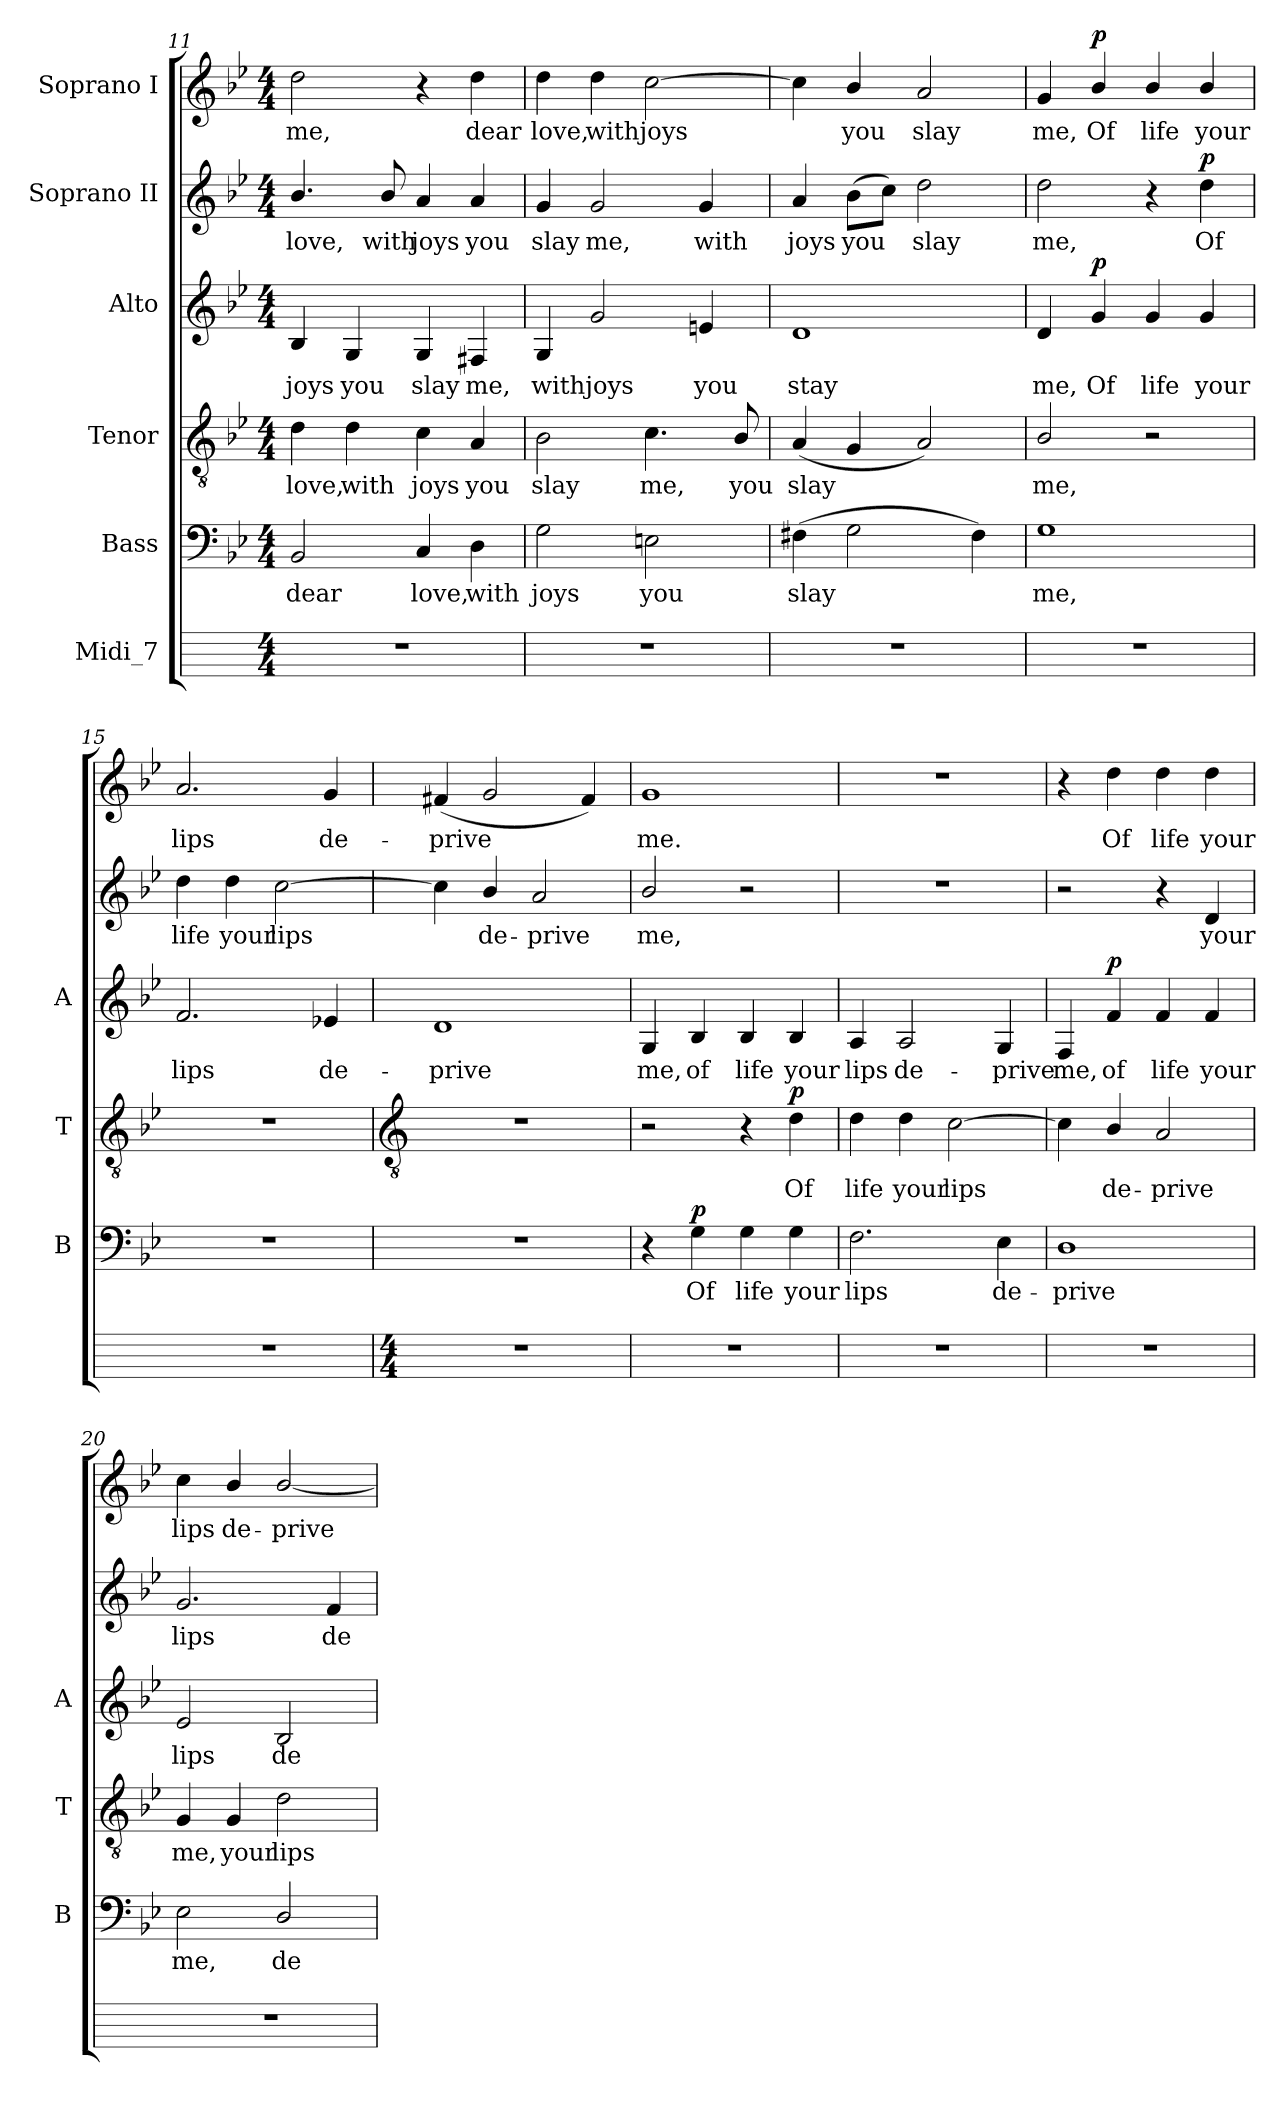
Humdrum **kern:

**kern	**kern	**text	**dynam	**kern	**text	**dynam	**kern	**text	**dynam	**kern	**text	**dynam	**kern	**text	**dynam
*part6	*part5	*part5	*part5	*part4	*part4	*part4	*part3	*part3	*part3	*part2	*part2	*part2	*part1	*part1	*part1
*staff6	*staff5	*staff5	*staff5	*staff4	*staff4	*staff4	*staff3	*staff3	*staff3	*staff2	*staff2	*staff2	*staff1	*staff1	*staff1
*I"Midi_7	*I"Bass	*	*	*I"Tenor	*	*	*I"Alto	*	*	*I"Soprano II	*	*	*I"Soprano I	*	*
*	*I'B	*	*	*I'T	*	*	*I'A	*	*	*	*	*	*	*	*
!!LO:LB:g=z
*	*clefF4	*	*	*clefGv2	*	*	*clefG2	*	*	*clefG2	*	*	*clefG2	*	*
*	*k[b-e-]	*	*	*k[b-e-]	*	*	*k[b-e-]	*	*	*k[b-e-]	*	*	*k[b-e-]	*	*
*	*B-:	*	*	*B-:	*	*	*B-:	*	*	*B-:	*	*	*B-:	*	*
*M4/4	*M4/4	*	*	*M4/4	*	*	*M4/4	*	*	*M4/4	*	*	*M4/4	*	*
=11	=11	=11	=11	=11	=11	=11	=11	=11	=11	=11	=11	=11	=11	=11	=11
!	!	!LO:LY:b	!	!	!LO:LY:b	!	!	!LO:LY:b	!	!	!LO:LY:b	!	!	!LO:LY:b	!
1r	2BB-	dear	.	4d	love,	.	4B-	joys	.	4.b-/	love,	.	2dd	me,	.
!	!	!	!	!	!LO:LY:b	!	!	!LO:LY:b	!	!	!	!	!	!	!
.	.	.	.	4d	with	.	4G	you	.	.	.	.	.	.	.
!	!	!	!	!	!	!	!	!	!	!	!LO:LY:b	!	!	!	!
.	.	.	.	.	.	.	.	.	.	8b-/	with	.	.	.	.
!	!	!LO:LY:b	!	!	!LO:LY:b	!	!	!LO:LY:b	!	!	!LO:LY:b	!	!	!	!
.	4C	love,	.	4c	joys	.	4G	slay	.	4a	joys	.	4r	.	.
!	!	!LO:LY:b	!	!	!LO:LY:b	!	!	!LO:LY:b	!	!	!LO:LY:b	!	!	!LO:LY:b	!
.	4D	with	.	4A	you	.	4F#X	me,	.	4a	you	.	4dd	dear	.
=12	=12	=12	=12	=12	=12	=12	=12	=12	=12	=12	=12	=12	=12	=12	=12
!	!	!LO:LY:b	!	!	!LO:LY:b	!	!	!LO:LY:b	!	!	!LO:LY:b	!	!	!LO:LY:b	!
1r	2G	joys	.	2B-	slay	.	4G	with	.	4g	slay	.	4dd	love,	.
!	!	!	!	!	!	!	!	!LO:LY:b	!	!	!LO:LY:b	!	!	!LO:LY:b	!
.	.	.	.	.	.	.	2g	joys	.	2g	me,	.	4dd	with	.
!	!	!LO:LY:b	!	!	!LO:LY:b	!	!	!	!	!	!	!	!	!LO:LY:b	!
.	2En	you	.	4.c	me,	.	.	.	.	.	.	.	[2cc	joys	.
!	!	!	!	!	!	!	!	!LO:LY:b	!	!	!LO:LY:b	!	!	!	!
.	.	.	.	.	.	.	4en	you	.	4g	with	.	.	.	.
!	!	!	!	!	!LO:LY:b	!	!	!	!	!	!	!	!	!	!
.	.	.	.	8B-/	you	.	.	.	.	.	.	.	.	.	.
=13	=13	=13	=13	=13	=13	=13	=13	=13	=13	=13	=13	=13	=13	=13	=13
!	!	!LO:LY:b	!	!	!LO:LY:b	!	!	!LO:LY:b	!	!	!LO:LY:b	!	!	!	!
1r	(>4F#X	slay	.	(<4A/	slay	.	1d	stay	.	4a	joys	.	4cc]	.	.
!	!	!	!	!	!	!	!	!	!	!	!LO:LY:b	!	!	!LO:LY:b	!
.	2G	.	.	4G	.	.	.	.	.	(>8b-L	you	.	4b-/	you	.
.	.	.	.	.	.	.	.	.	.	8ccJ)	.	.	.	.	.
!	!	!	!	!	!	!	!	!	!	!	!LO:LY:b	!	!	!LO:LY:b	!
.	.	.	.	2A)	.	.	.	.	.	2dd	slay	.	2a	slay	.
.	4F#)	.	.	.	.	.	.	.	.	.	.	.	.	.	.
=14	=14	=14	=14	=14	=14	=14	=14	=14	=14	=14	=14	=14	=14	=14	=14
!	!	!LO:LY:b	!	!	!LO:LY:b	!	!	!LO:LY:b	!	!	!LO:LY:b	!	!	!LO:LY:b	!
1r	1G	me,	.	2B-/	me,	.	4d	me,	.	2dd	me,	.	4g	me,	.
!	!	!	!	!	!	!	!	!LO:LY:b	!LO:DY:b	!	!	!	!	!LO:LY:b	!LO:DY:b
.	.	.	.	.	.	.	4g	Of	p	.	.	.	4b-/	Of	p
!	!	!	!	!	!	!	!	!LO:LY:b	!	!	!	!	!	!LO:LY:b	!
.	.	.	.	2r	.	.	4g	life	.	4r	.	.	4b-/	life	.
!	!	!	!	!	!	!	!	!LO:LY:b	!	!	!LO:LY:b	!LO:DY:b	!	!LO:LY:b	!
.	.	.	.	.	.	.	4g	your	.	4dd	Of	p	4b-/	your	.
=15	=15	=15	=15	=15	=15	=15	=15	=15	=15	=15	=15	=15	=15	=15	=15
!	!	!	!	!	!	!	!	!LO:LY:b	!	!	!LO:LY:b	!	!	!LO:LY:b	!
1r	1r	.	.	1r	.	.	2.f	lips	.	4dd	life	.	2.a	lips	.
!	!	!	!	!	!	!	!	!	!	!	!LO:LY:b	!	!	!	!
.	.	.	.	.	.	.	.	.	.	4dd	your	.	.	.	.
!	!	!	!	!	!	!	!	!	!	!	!LO:LY:b	!	!	!	!
.	.	.	.	.	.	.	.	.	.	[2cc	lips	.	.	.	.
!	!	!	!	!	!	!	!	!LO:LY:b	!	!	!	!	!	!LO:LY:b	!
.	.	.	.	.	.	.	4e-X	de-	.	.	.	.	4g	de-	.
!!LO:LB:g=z
=16	=16	=16	=16	=16	=16	=16	=16	=16	=16	=16	=16	=16	=16	=16	=16
*	*	*	*	*clefGv2	*	*	*	*	*	*	*	*	*	*	*
*M4/4	*	*	*	*	*	*	*	*	*	*	*	*	*	*	*
!	!	!	!	!	!	!	!	!LO:LY:b	!	!	!	!	!	!LO:LY:b	!
1r	1r	.	.	1r	.	.	1d	-prive	.	4cc]	.	.	(<4f#X	-prive	.
!	!	!	!	!	!	!	!	!	!	!	!LO:LY:b	!	!	!	!
.	.	.	.	.	.	.	.	.	.	4b-/	de-	.	2g	.	.
!	!	!	!	!	!	!	!	!	!	!	!LO:LY:b	!	!	!	!
.	.	.	.	.	.	.	.	.	.	2a	-prive	.	.	.	.
.	.	.	.	.	.	.	.	.	.	.	.	.	4f#)	.	.
=17	=17	=17	=17	=17	=17	=17	=17	=17	=17	=17	=17	=17	=17	=17	=17
!	!	!	!	!	!	!	!	!LO:LY:b	!	!	!LO:LY:b	!	!	!LO:LY:b	!
1r	4r	.	.	2r	.	.	4G	me,	.	2b-/	me,	.	1g	me.	.
!	!	!LO:LY:b	!LO:DY:b	!	!	!	!	!LO:LY:b	!	!	!	!	!	!	!
.	4G	Of	p	.	.	.	4B-	of	.	.	.	.	.	.	.
!	!	!LO:LY:b	!	!	!	!	!	!LO:LY:b	!	!	!	!	!	!	!
.	4G	life	.	4r	.	.	4B-	life	.	2r	.	.	.	.	.
!	!	!LO:LY:b	!	!	!LO:LY:b	!LO:DY:b	!	!LO:LY:b	!	!	!	!	!	!	!
.	4G	your	.	4d	Of	p	4B-	your	.	.	.	.	.	.	.
=18	=18	=18	=18	=18	=18	=18	=18	=18	=18	=18	=18	=18	=18	=18	=18
!	!	!LO:LY:b	!	!	!LO:LY:b	!	!	!LO:LY:b	!	!	!	!	!	!	!
1r	2.F	lips	.	4d	life	.	4A	lips	.	1r	.	.	1r	.	.
!	!	!	!	!	!LO:LY:b	!	!	!LO:LY:b	!	!	!	!	!	!	!
.	.	.	.	4d	your	.	2A	de-	.	.	.	.	.	.	.
!	!	!	!	!	!LO:LY:b	!	!	!	!	!	!	!	!	!	!
.	.	.	.	[2c	lips	.	.	.	.	.	.	.	.	.	.
!	!	!LO:LY:b	!	!	!	!	!	!LO:LY:b	!	!	!	!	!	!	!
.	4E-	de-	.	.	.	.	4G	-prive	.	.	.	.	.	.	.
=19	=19	=19	=19	=19	=19	=19	=19	=19	=19	=19	=19	=19	=19	=19	=19
!	!	!LO:LY:b	!	!	!	!	!	!LO:LY:b	!	!	!	!	!	!	!
1r	1D	-prive	.	4c]	.	.	4F	me,	.	2r	.	.	4r	.	.
!	!	!	!	!	!LO:LY:b	!	!	!LO:LY:b	!LO:DY:b	!	!	!	!	!LO:LY:b	!
.	.	.	.	4B-/	de-	.	4f	of	p	.	.	.	4dd	Of	.
!	!	!	!	!	!LO:LY:b	!	!	!LO:LY:b	!	!	!	!	!	!LO:LY:b	!
.	.	.	.	2A/	-prive	.	4f	life	.	4r	.	.	4dd	life	.
!	!	!	!	!	!	!	!	!LO:LY:b	!	!	!LO:LY:b	!	!	!LO:LY:b	!
.	.	.	.	.	.	.	4f	your	.	4d	your	.	4dd	your	.
=20	=20	=20	=20	=20	=20	=20	=20	=20	=20	=20	=20	=20	=20	=20	=20
!	!	!LO:LY:b	!	!	!LO:LY:b	!	!	!LO:LY:b	!	!	!LO:LY:b	!	!	!LO:LY:b	!
1r	2E-	me,	.	4G	me,	.	2e-	lips	.	2.g	lips	.	4cc	lips	.
!	!	!	!	!	!LO:LY:b	!	!	!	!	!	!	!	!	!LO:LY:b	!
.	.	.	.	4G	your	.	.	.	.	.	.	.	4b-/	de-	.
!	!	!LO:LY:b	!	!	!LO:LY:b	!	!	!LO:LY:b	!	!	!	!	!	!LO:LY:b	!
.	2D/	de-	.	2d	lips	.	2B-	de-	.	.	.	.	[2b-/	-prive	.
!	!	!	!	!	!	!	!	!	!	!	!LO:LY:b	!	!	!	!
.	.	.	.	.	.	.	.	.	.	4f	de-	.	.	.	.
=	=	=	=	=	=	=	=	=	=	=	=	=	=	=	=
*-	*-	*-	*-	*-	*-	*-	*-	*-	*-	*-	*-	*-	*-	*-	*-
